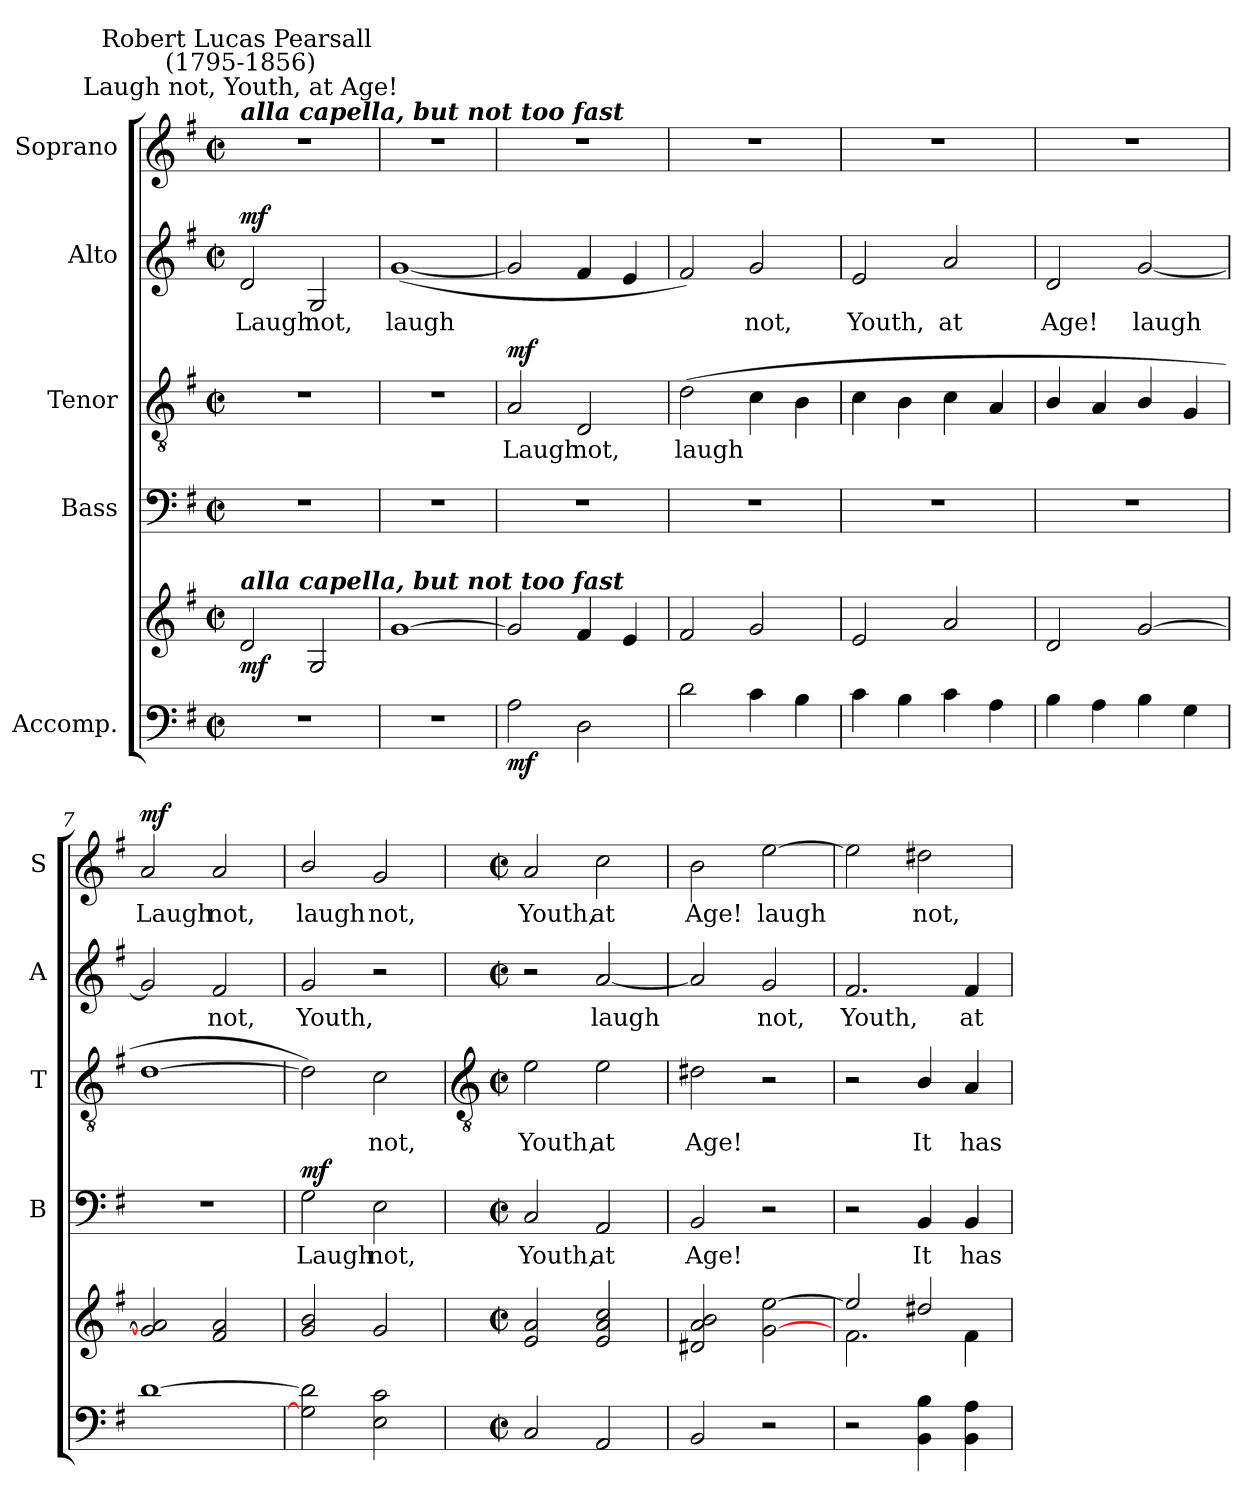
**kern	**kern	**dynam	**kern	**text	**dynam	**kern	**text	**dynam	**kern	**text	**dynam	**kern	**text	**dynam
*part5	*part5	*part5	*part4	*part4	*part4	*part3	*part3	*part3	*part2	*part2	*part2	*part1	*part1	*part1
*staff6	*staff5	*staff5/6	*staff4	*staff4	*staff4	*staff3	*staff3	*staff3	*staff2	*staff2	*staff2	*staff1	*staff1	*staff1
*I"Accomp.	*	*	*I"Bass	*	*	*I"Tenor	*	*	*I"Alto	*	*	*I"Soprano	*	*
*	*	*	*I'B	*	*	*I'T	*	*	*I'A	*	*	*I'S	*	*
*clefF4	*clefG2	*	*clefF4	*	*	*clefGv2	*	*	*clefG2	*	*	*clefG2	*	*
*k[f#]	*k[f#]	*	*k[f#]	*	*	*k[f#]	*	*	*k[f#]	*	*	*k[f#]	*	*
*G:	*G:	*	*G:	*	*	*G:	*	*	*G:	*	*	*G:	*	*
*M2/2	*M2/2	*	*M2/2	*	*	*M2/2	*	*	*M2/2	*	*	*M2/2	*	*
*met(c|)	*met(c|)	*	*met(c|)	*	*	*met(c|)	*	*	*met(c|)	*	*	*met(c|)	*	*
*MM160	*MM160	*	*MM160	*	*	*MM160	*	*	*MM160	*	*	*MM160	*	*
=1	=1	=1	=1	=1	=1	=1	=1	=1	=1	=1	=1	=1	=1	=1
*	*^	*	*	*	*	*	*	*	*	*	*	*	*	*
!	!	!	!	!	!	!	!	!	!	!	!	!	!LO:TX:a:Bi:t=alla capella, but not too fast	!	!
!	!	!	!	!	!	!	!	!	!	!	!	!	!LO:TX:a:cj:t=Laugh not, Youth, at Age!	!	!
!	!	!	!	!	!	!	!	!	!	!	!	!	!LO:TX:a:cj:t=Robert Lucas Pearsall \n(1795-1856)	!	!
!	!LO:TX:a:Bi:t=alla capella, but not too fast	!	!	!	!	!	!	!	!	!	!	!	!	!	!
!	!	!	!LO:DY:b	!	!	!	!	!	!	!	!LO:LY:b	!LO:DY:b	!	!	!
1r	2d	1ryy	mf	1r	.	.	1r	.	.	2d	Laugh	mf	1r	.	.
!	!	!	!	!	!	!	!	!	!	!	!LO:LY:b	!	!	!	!
.	2G	.	.	.	.	.	.	.	.	2G	not,	.	.	.	.
=2	=2	=2	=2	=2	=2	=2	=2	=2	=2	=2	=2	=2	=2	=2	=2
!	!	!	!	!	!	!	!	!	!	!	!LO:LY:b	!	!	!	!
1r	[1g	1ryy	.	1r	.	.	1r	.	.	(<[1g	laugh	.	1r	.	.
=3	=3	=3	=3	=3	=3	=3	=3	=3	=3	=3	=3	=3	=3	=3	=3
!	!	!	!LO:DY:b=2	!	!	!	!	!LO:LY:b	!LO:DY:b	!	!	!	!	!	!
2A	2g]	1ryy	mf	1r	.	.	2A	Laugh	mf	2g]	.	.	1r	.	.
!	!	!	!	!	!	!	!	!LO:LY:b	!	!	!	!	!	!	!
2D	4f#	.	.	.	.	.	2D	not,	.	4f#	.	.	.	.	.
.	4e	.	.	.	.	.	.	.	.	4e	.	.	.	.	.
=4	=4	=4	=4	=4	=4	=4	=4	=4	=4	=4	=4	=4	=4	=4	=4
!	!	!	!	!	!	!	!	!LO:LY:b	!	!	!	!	!	!	!
2d	2f#	1ryy	.	1r	.	.	(>2d	laugh	.	2f#)	.	.	1r	.	.
!	!	!	!	!	!	!	!	!	!	!	!LO:LY:b	!	!	!	!
4c	2g	.	.	.	.	.	4c	.	.	2g	not,	.	.	.	.
4B	.	.	.	.	.	.	4B	.	.	.	.	.	.	.	.
=5	=5	=5	=5	=5	=5	=5	=5	=5	=5	=5	=5	=5	=5	=5	=5
!	!	!	!	!	!	!	!	!	!	!	!LO:LY:b	!	!	!	!
4c	2e	1ryy	.	1r	.	.	4c	.	.	2e	Youth,	.	1r	.	.
4B	.	.	.	.	.	.	4B	.	.	.	.	.	.	.	.
!	!	!	!	!	!	!	!	!	!	!	!LO:LY:b	!	!	!	!
4c	2a	.	.	.	.	.	4c	.	.	2a	at	.	.	.	.
4A	.	.	.	.	.	.	4A	.	.	.	.	.	.	.	.
=6	=6	=6	=6	=6	=6	=6	=6	=6	=6	=6	=6	=6	=6	=6	=6
!	!	!	!	!	!	!	!	!	!	!	!LO:LY:b	!	!	!	!
4B\	2d	1ryy	.	1r	.	.	4B/	.	.	2d	Age!	.	1r	.	.
4A	.	.	.	.	.	.	4A	.	.	.	.	.	.	.	.
!	!	!	!	!	!	!	!	!	!	!	!LO:LY:b	!	!	!	!
4B\	[2g	.	.	.	.	.	4B/	.	.	[2g	laugh	.	.	.	.
4G	.	.	.	.	.	.	4G	.	.	.	.	.	.	.	.
=7	=7	=7	=7	=7	=7	=7	=7	=7	=7	=7	=7	=7	=7	=7	=7
!	!	!	!	!	!	!	!	!	!	!	!	!	!	!LO:LY:b	!LO:DY:b
[1d	2g] 2a]	1ryy	.	1r	.	.	[1d	.	.	2g]	.	.	2a	Laugh	mf
!	!	!	!	!	!	!	!	!	!	!	!LO:LY:b	!	!	!LO:LY:b	!
.	2f# 2a	.	.	.	.	.	.	.	.	2f#	not,	.	2a	not,	.
=8	=8	=8	=8	=8	=8	=8	=8	=8	=8	=8	=8	=8	=8	=8	=8
!	!	!	!	!	!LO:LY:b	!LO:DY:b	!	!	!	!	!LO:LY:b	!	!	!LO:LY:b	!
2G] 2d]	2g/ 2b/	1ryy	.	2G	Laugh	mf	2d])	.	.	2g	Youth,	.	2b/	laugh	.
!	!	!	!	!	!LO:LY:b	!	!	!LO:LY:b	!	!	!	!	!	!LO:LY:b	!
2E 2c	2g	.	.	2E	not,	.	2c	not,	.	2r	.	.	2g	not,	.
!!LO:LB:g=z
=9	=9	=9	=9	=9	=9	=9	=9	=9	=9	=9	=9	=9	=9	=9	=9
*	*	*	*	*	*	*	*clefGv2	*	*	*	*	*	*	*	*
*M2/2	*M2/2	*	*	*M2/2	*	*	*M2/2	*	*	*M2/2	*	*	*M2/2	*	*
*met(c|)	*met(c|)	*	*	*met(c|)	*	*	*met(c|)	*	*	*met(c|)	*	*	*met(c|)	*	*
!	!	!	!	!	!LO:LY:b	!	!	!LO:LY:b	!	!	!	!	!	!LO:LY:b	!
2C	2e/ 2a/	1ryy	.	2C	Youth,	.	2e	Youth,	.	2r	.	.	2a	Youth,	.
!	!	!	!	!	!LO:LY:b	!	!	!LO:LY:b	!	!	!LO:LY:b	!	!	!LO:LY:b	!
2AA	2e/ 2a/ 2cc/	.	.	2AA	at	.	2e	at	.	[2a	laugh	.	2cc	at	.
=10	=10	=10	=10	=10	=10	=10	=10	=10	=10	=10	=10	=10	=10	=10	=10
!	!	!	!	!	!LO:LY:b	!	!	!LO:LY:b	!	!	!	!	!	!LO:LY:b	!
2BB	2d#X/ 2a/ 2b/	1ryy	.	2BB	Age!	.	2d#X	Age!	.	2a]	.	.	2b	Age!	.
!	!	!	!	!	!	!	!	!	!	!	!LO:LY:b	!	!	!LO:LY:b	!
2r	[2g\ [2ee\	.	.	2r	.	.	2r	.	.	2g	not,	.	[2ee	laugh	.
=11	=11	=11	=11	=11	=11	=11	=11	=11	=11	=11	=11	=11	=11	=11	=11
!	!	!	!	!	!	!	!	!	!	!	!LO:LY:b	!	!	!	!
2r	2ee/]	2.f#\	.	2r	.	.	2r	.	.	2.f#	Youth,	.	2ee]	.	.
!	!	!	!	!	!LO:LY:b	!	!	!LO:LY:b	!	!	!	!	!	!LO:LY:b	!
4BB 4B	2dd#X/	.	.	4BB	It	.	4B/	It	.	.	.	.	2dd#X	not,	.
!	!	!	!	!	!LO:LY:b	!	!	!LO:LY:b	!	!	!LO:LY:b	!	!	!	!
4BB 4A	.	4f#\	.	4BB	has	.	4A	has	.	4f#	at	.	.	.	.
*	*v	*v	*	*	*	*	*	*	*	*	*	*	*	*	*
=	=	=	=	=	=	=	=	=	=	=	=	=	=	=
*-	*-	*-	*-	*-	*-	*-	*-	*-	*-	*-	*-	*-	*-	*-
